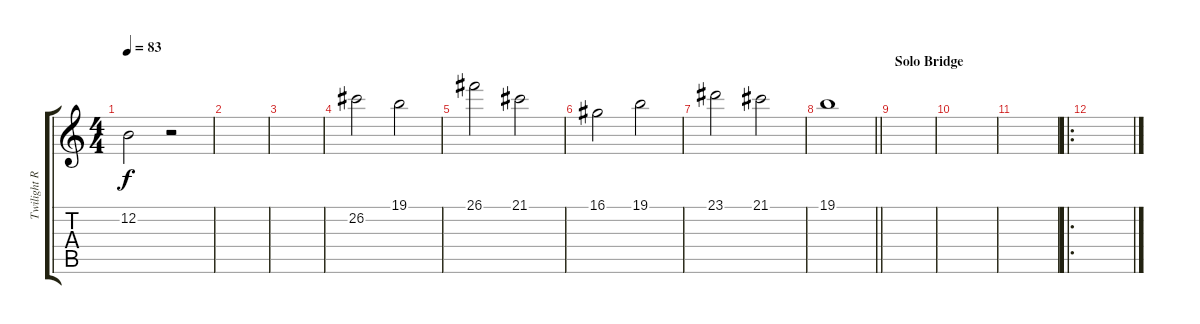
\track ("Twilight Riff" "Twilight R") {instrument electricgrandpiano}
\staff {score tabs}
\tuning (E4 B3 G3 D3 A2 E2) {hide}
\ts (4 4)
\tempo 83
\clef g2
\ks c
12.2{t}.2{dy f} r.2 |
|
|
26.2.2 19.1.2 |
26.1.2 21.1.2 |
16.1.2 19.1.2 |
23.1.2 21.1.2 |
\barLineRight lightlight
19.1.1 |
\section ("" "Solo Bridge")
|
|
|
\ro
